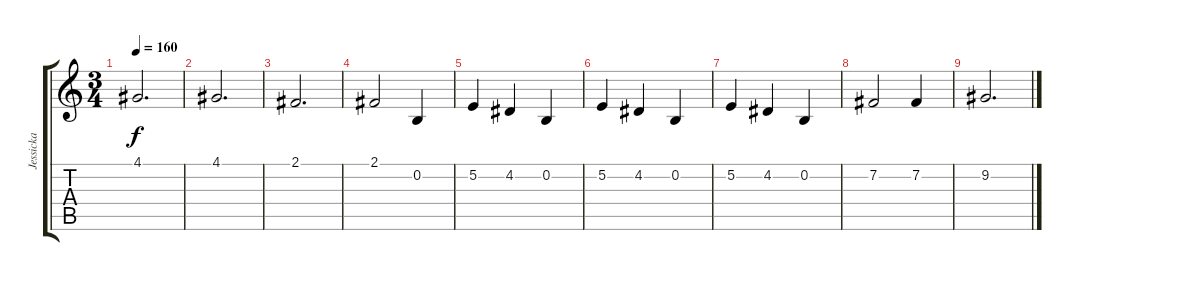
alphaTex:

\track ("Jessicka" "Jessicka") {instrument choiraahs}
\staff {score tabs}
\tuning (E4 B3 G3 D3 A2 E2) {hide}
\ts (3 4)
\tempo 160
\clef g2
\ks c
4.1.2{d dy f} |
4.1.2{d} |
2.1.2{d} |
2.1.2 0.2.4 |
5.2.4 4.2.4 0.2.4 |
5.2.4 4.2.4 0.2.4 |
5.2.4 4.2.4 0.2.4 |
7.2.2 7.2.4 |
9.2.2{d}
